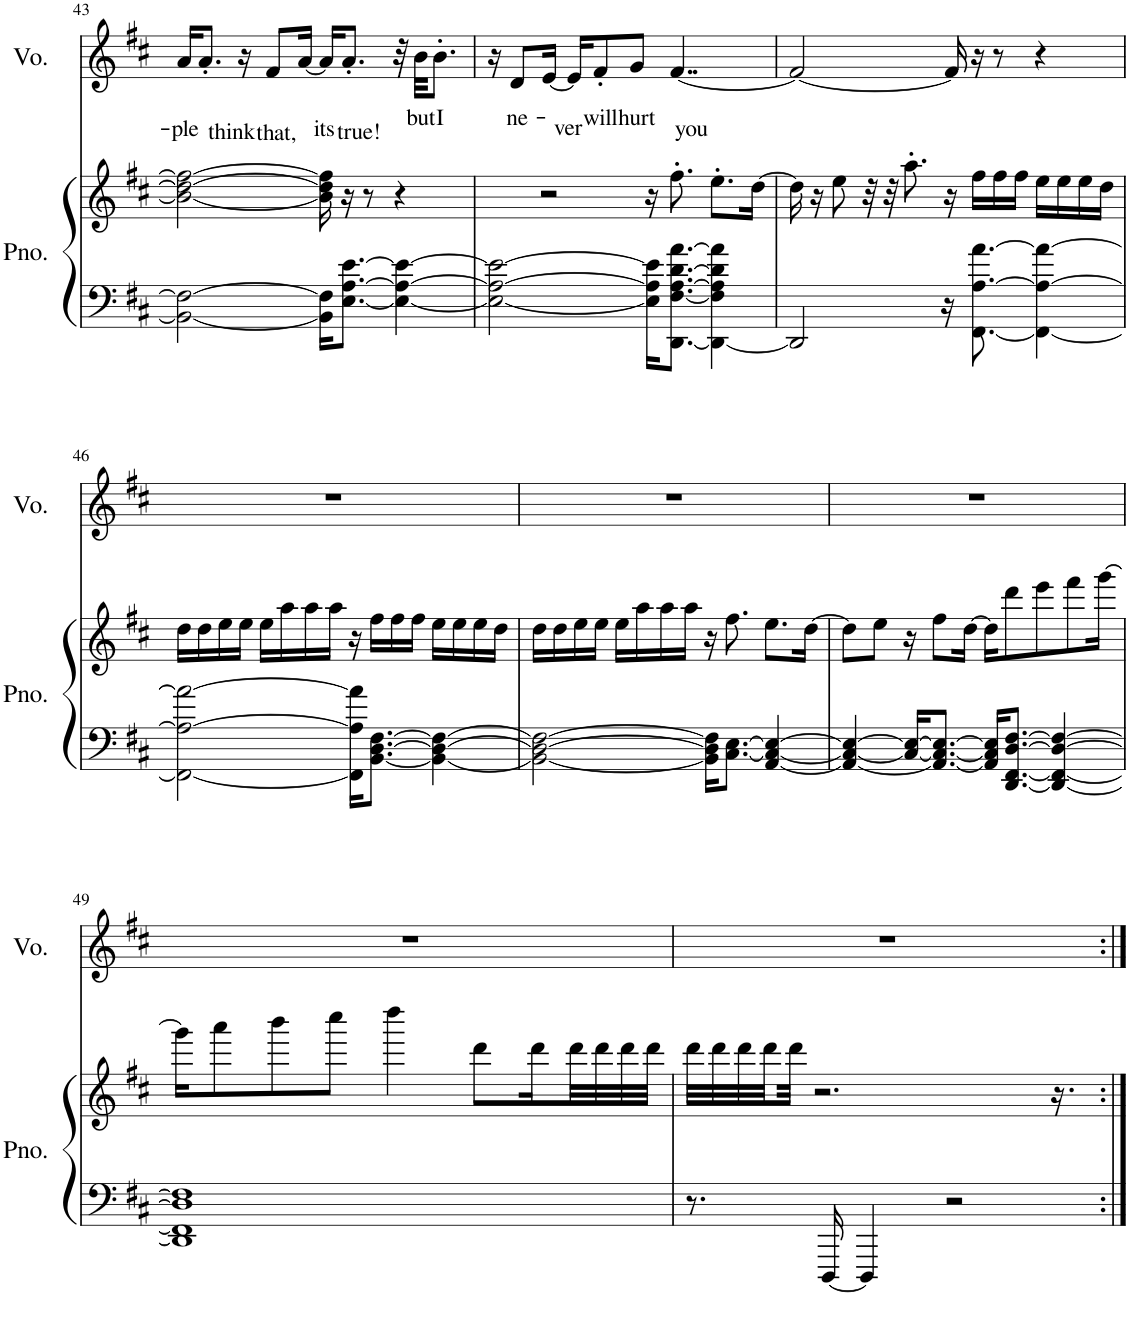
**kern	**kern	**kern	**text
*part2	*part2	*part1	*part1
*staff3	*staff2	*staff1	*staff1
*I"Piano, Stage Grand	*	*I"Voice	*
*I'Pno.	*	*I'Vo.	*
!!LO:PB:g=z
*clefF4	*clefG2	*clefG2	*
*k[f#c#]	*k[f#c#]	*k[f#c#]	*
*M4/4	*M4/4	*M4/4	*
=43	=43	=43	=43
!	!	!	!LO:LY:b
2BB\_ 2F#\_	2b\_ 2dd\_ 2ff#\_	16a/KL	-ple
!	!	!	!LO:LY:b
.	.	8.a'/J	think
.	.	16r	.
!	!	!	!LO:LY:b
.	.	8f#/L	that,
!	!	!	!LO:LY:b
.	.	[16a/Jk	its
16BB\] 16F#\]KL	16b\] 16dd\] 16ff#\]	16a/KL]	.
!	!	!	!LO:LY:b
[8.E\ [8.A\ [8.e\J	16r	8.a'/J	true!
.	8r	.	.
4E\_ 4A\_ 4e\_	4r	32r	.
!	!	!	!LO:LY:b
.	.	32b\KKL	but
!	!	!	!LO:LY:b
.	.	8.b'\J	I
=44	=44	=44	=44
2E\_ 2A\_ 2e\_	2r	16r	.
!	!	!	!LO:LY:b
.	.	8d/L	ne-
!	!	!	!LO:LY:b
.	.	[16e/Jk	-ver
.	.	16e/KL]	.
!	!	!	!LO:LY:b
.	.	8f#'/	will
!	!	!	!LO:LY:b
.	.	8g/J	hurt
16E\] 16A\] 16e\]KL	16r	.	.
!	!	!	!LO:LY:b
[8.DD\ [8.F#\ [8.A\ [8.d\ [8.a\J	8.ff#'\	[4..f#/	you
4DD\_ 4F#\] 4A\] 4d\] 4a\]	8.ee'\L	.	.
.	[16dd\Jk	.	.
=45	=45	=45	=45
2DD/]	16dd\]	2f#/_	.
.	16r	.	.
.	8ee\	.	.
.	32r	.	.
.	32r	.	.
.	8.aa'\	.	.
16r	16r	16f#/]	.
[8.FF#\ [8.A\ [8.a\	16ff#\LL	16r	.
.	16ff#\	8r	.
.	16ff#\JJ	.	.
4FF#\_ 4A\_ 4a\_	16ee\LL	4r	.
.	16ee\	.	.
.	16ee\	.	.
.	16dd\JJ	.	.
!!LO:LB:g=z
=46	=46	=46	=46
2FF#\_ 2A\_ 2a\_	16dd\LL	1r	.
.	16dd\	.	.
.	16ee\	.	.
.	16ee\JJ	.	.
.	16ee\LL	.	.
.	16aa\	.	.
.	16aa\	.	.
.	16aa\JJ	.	.
16FF#\] 16A\] 16a\]KL	16r	.	.
[8.BB\ [8.D\ [8.F#\J	16ff#\LL	.	.
.	16ff#\	.	.
.	16ff#\JJ	.	.
4BB\_ 4D\_ 4F#\_	16ee\LL	.	.
.	16ee\	.	.
.	16ee\	.	.
.	16dd\JJ	.	.
=47	=47	=47	=47
2BB\_ 2D\_ 2F#\_	16dd\LL	1r	.
.	16dd\	.	.
.	16ee\	.	.
.	16ee\JJ	.	.
.	16ee\LL	.	.
.	16aa\	.	.
.	16aa\	.	.
.	16aa\JJ	.	.
16BB\] 16D\] 16F#\]KL	16r	.	.
[8.C#\ [8.E\J	8.ff#\	.	.
[4AA/ 4C#/_ 4E/_	8.ee\L	.	.
.	[16dd\Jk	.	.
=48	=48	=48	=48
4AA/_ 4C#/_ 4E/_	8dd\L]	1r	.
.	8ee\J	.	.
16C#/_ 16E/_KL	16r	.	.
8.AA/_ 8.C#/_ 8.E/_J	8ff#\L	.	.
.	[16dd\Jk	.	.
16AA/] 16C#/] 16E/]KL	16dd\KL]	.	.
[8.DD/ [8.FF#/ [8.D/ [8.F#/J	8ddd\	.	.
.	8eee\	.	.
4DD/_ 4FF#/_ 4D/_ 4F#/_	.	.	.
.	8fff#\	.	.
.	[16ggg\Jk	.	.
!!LO:LB:g=z
=49	=49	=49	=49
1DD] 1FF#] 1D] 1F#]	16ggg\KL]	1r	.
.	8aaa\	.	.
.	8bbb\	.	.
.	8cccc#\J	.	.
.	4dddd\	.	.
.	8ddd\L	.	.
.	16ddd\L	.	.
.	32ddd\L	.	.
.	32ddd\	.	.
.	32ddd\	.	.
.	32ddd\JJJ	.	.
=50	=50	=50	=50
8.r	32ddd\LLL	1r	.
.	32ddd\	.	.
.	32ddd\	.	.
.	32ddd\	.	.
.	32ddd\JJJ	.	.
.	2.r	.	.
[16DDD/	.	.	.
4DDD/]	.	.	.
2r	.	.	.
.	16.r	.	.
=:|!	=:|!	=:|!	=:|!
*-	*-	*-	*-
